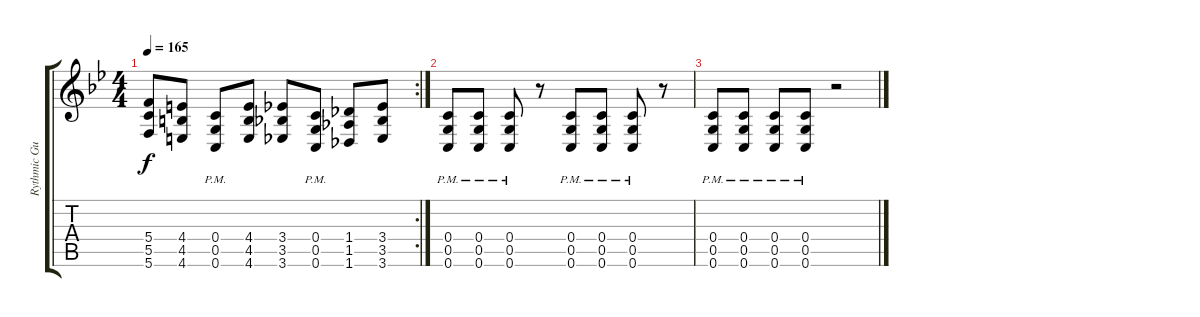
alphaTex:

\track ("Rythmic Guitar" "Rythmic Gu") {instrument distortionguitar}
\staff {score tabs}
\tuning (D4 A3 F3 C3 G2 C2) {hide}
\rc 2
\ts (4 4)
\tempo 165
\clef g2
\ks bb
(5.4 5.5 5.6).8{dy f} (4.4 4.5 4.6).8 (0.4{pm} 0.5{pm} 0.6{pm}).8 (4.4 4.5 4.6).8 (3.4 3.5 3.6).8 (0.4{pm} 0.5{pm} 0.6{pm}).8 (1.4 1.5 1.6).8 (3.4 3.5 3.6).8 |
(0.4{pm} 0.5{pm} 0.6{pm}).8 (0.4{pm} 0.5{pm} 0.6{pm}).8 (0.4{pm} 0.5{pm} 0.6{pm}).8 r.8 (0.4{pm} 0.5{pm} 0.6{pm}).8 (0.4{pm} 0.5{pm} 0.6{pm}).8 (0.4{pm} 0.5{pm} 0.6{pm}).8 r.8 |
(0.4{pm} 0.5{pm} 0.6{pm}).8 (0.4{pm} 0.5{pm} 0.6{pm}).8 (0.4{pm} 0.5{pm} 0.6{pm}).8 (0.4{pm} 0.5{pm} 0.6{pm}).8 r.2
